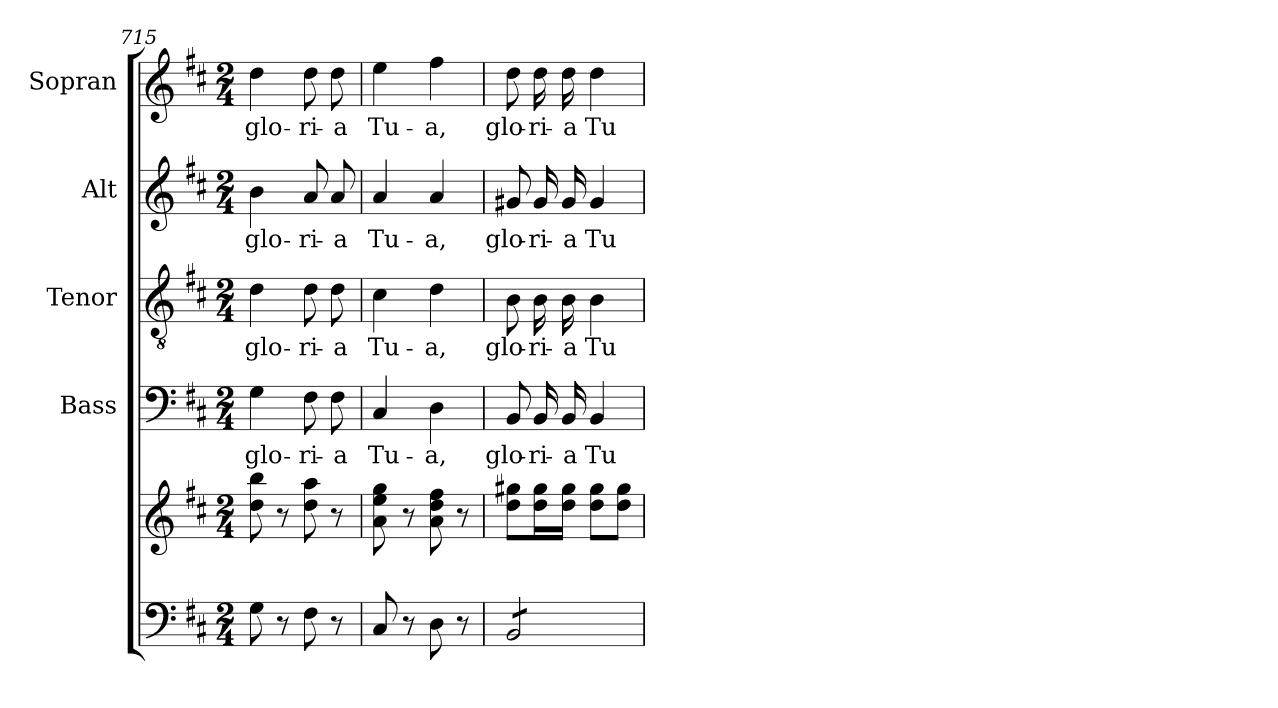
**kern	**kern	**kern	**text	**kern	**text	**kern	**text	**kern	**text
*part5	*part5	*part4	*part4	*part3	*part3	*part2	*part2	*part1	*part1
*staff6	*staff5	*staff4	*staff4	*staff3	*staff3	*staff2	*staff2	*staff1	*staff1
*	*	*I"Bass	*	*I"Tenor	*	*I"Alt	*	*I"Sopran	*
*	*	*I'B.	*	*I'T.	*	*I'A.	*	*I'S.	*
*clefF4	*clefG2	*clefF4	*	*clefGv2	*	*clefG2	*	*clefG2	*
*k[f#c#]	*k[f#c#]	*k[f#c#]	*	*k[f#c#]	*	*k[f#c#]	*	*k[f#c#]	*
*D:	*D:	*D:	*	*D:	*	*D:	*	*D:	*
*M2/4	*M2/4	*M2/4	*	*M2/4	*	*M2/4	*	*M2/4	*
=715	=715	=715	=715	=715	=715	=715	=715	=715	=715
!	!	!	!LO:LY:b	!	!LO:LY:b	!	!LO:LY:b	!	!LO:LY:b
8G\	8dd\ 8bb\	4G\	glo-	4d\	glo-	4b\	glo-	4dd\	glo-
8r	8r	.	.	.	.	.	.	.	.
!	!	!	!LO:LY:b	!	!LO:LY:b	!	!LO:LY:b	!	!LO:LY:b
8F#\	8dd\ 8aa\	8F#\	-ri-	8d\	-ri-	8a/	-ri-	8dd\	-ri-
!	!	!	!LO:LY:b	!	!LO:LY:b	!	!LO:LY:b	!	!LO:LY:b
8r	8r	8F#\	-a	8d\	-a	8a/	-a	8dd\	-a
=716	=716	=716	=716	=716	=716	=716	=716	=716	=716
!	!	!	!LO:LY:b	!	!LO:LY:b	!	!LO:LY:b	!	!LO:LY:b
8C#/	8a\ 8ee\ 8gg\	4C#/	Tu-	4c#\	Tu-	4a/	Tu-	4ee\	Tu-
8r	8r	.	.	.	.	.	.	.	.
!	!	!	!LO:LY:b	!	!LO:LY:b	!	!LO:LY:b	!	!LO:LY:b
8D\	8a\ 8dd\ 8ff#\	4D\	-a,	4d\	-a,	4a/	-a,	4ff#\	-a,
8r	8r	.	.	.	.	.	.	.	.
=717	=717	=717	=717	=717	=717	=717	=717	=717	=717
!	!	!	!LO:LY:b	!	!LO:LY:b	!	!LO:LY:b	!	!LO:LY:b
*tremolo	*	*	*	*	*	*	*	*	*
8BB/L	8dd\ 8gg#X\L	8BB/	glo-	8B\	glo-	8g#X/	glo-	8dd\	glo-
!	!	!	!LO:LY:b	!	!LO:LY:b	!	!LO:LY:b	!	!LO:LY:b
8BB/	16dd\ 16gg#\L	16BB/	-ri-	16B\	-ri-	16g#/	-ri-	16dd\	-ri-
!	!	!	!LO:LY:b	!	!LO:LY:b	!	!LO:LY:b	!	!LO:LY:b
.	16dd\ 16gg#\JJ	16BB/	-a	16B\	-a	16g#/	-a	16dd\	-a
!	!	!	!LO:LY:b	!	!LO:LY:b	!	!LO:LY:b	!	!LO:LY:b
8BB/	8dd\ 8gg#\L	4BB/	Tu-	4B\	Tu-	4g#/	Tu-	4dd\	Tu-
8BB/J	8dd\ 8gg#\J	.	.	.	.	.	.	.	.
*Xtremolo	*	*	*	*	*	*	*	*	*
=	=	=	=	=	=	=	=	=	=
*-	*-	*-	*-	*-	*-	*-	*-	*-	*-
